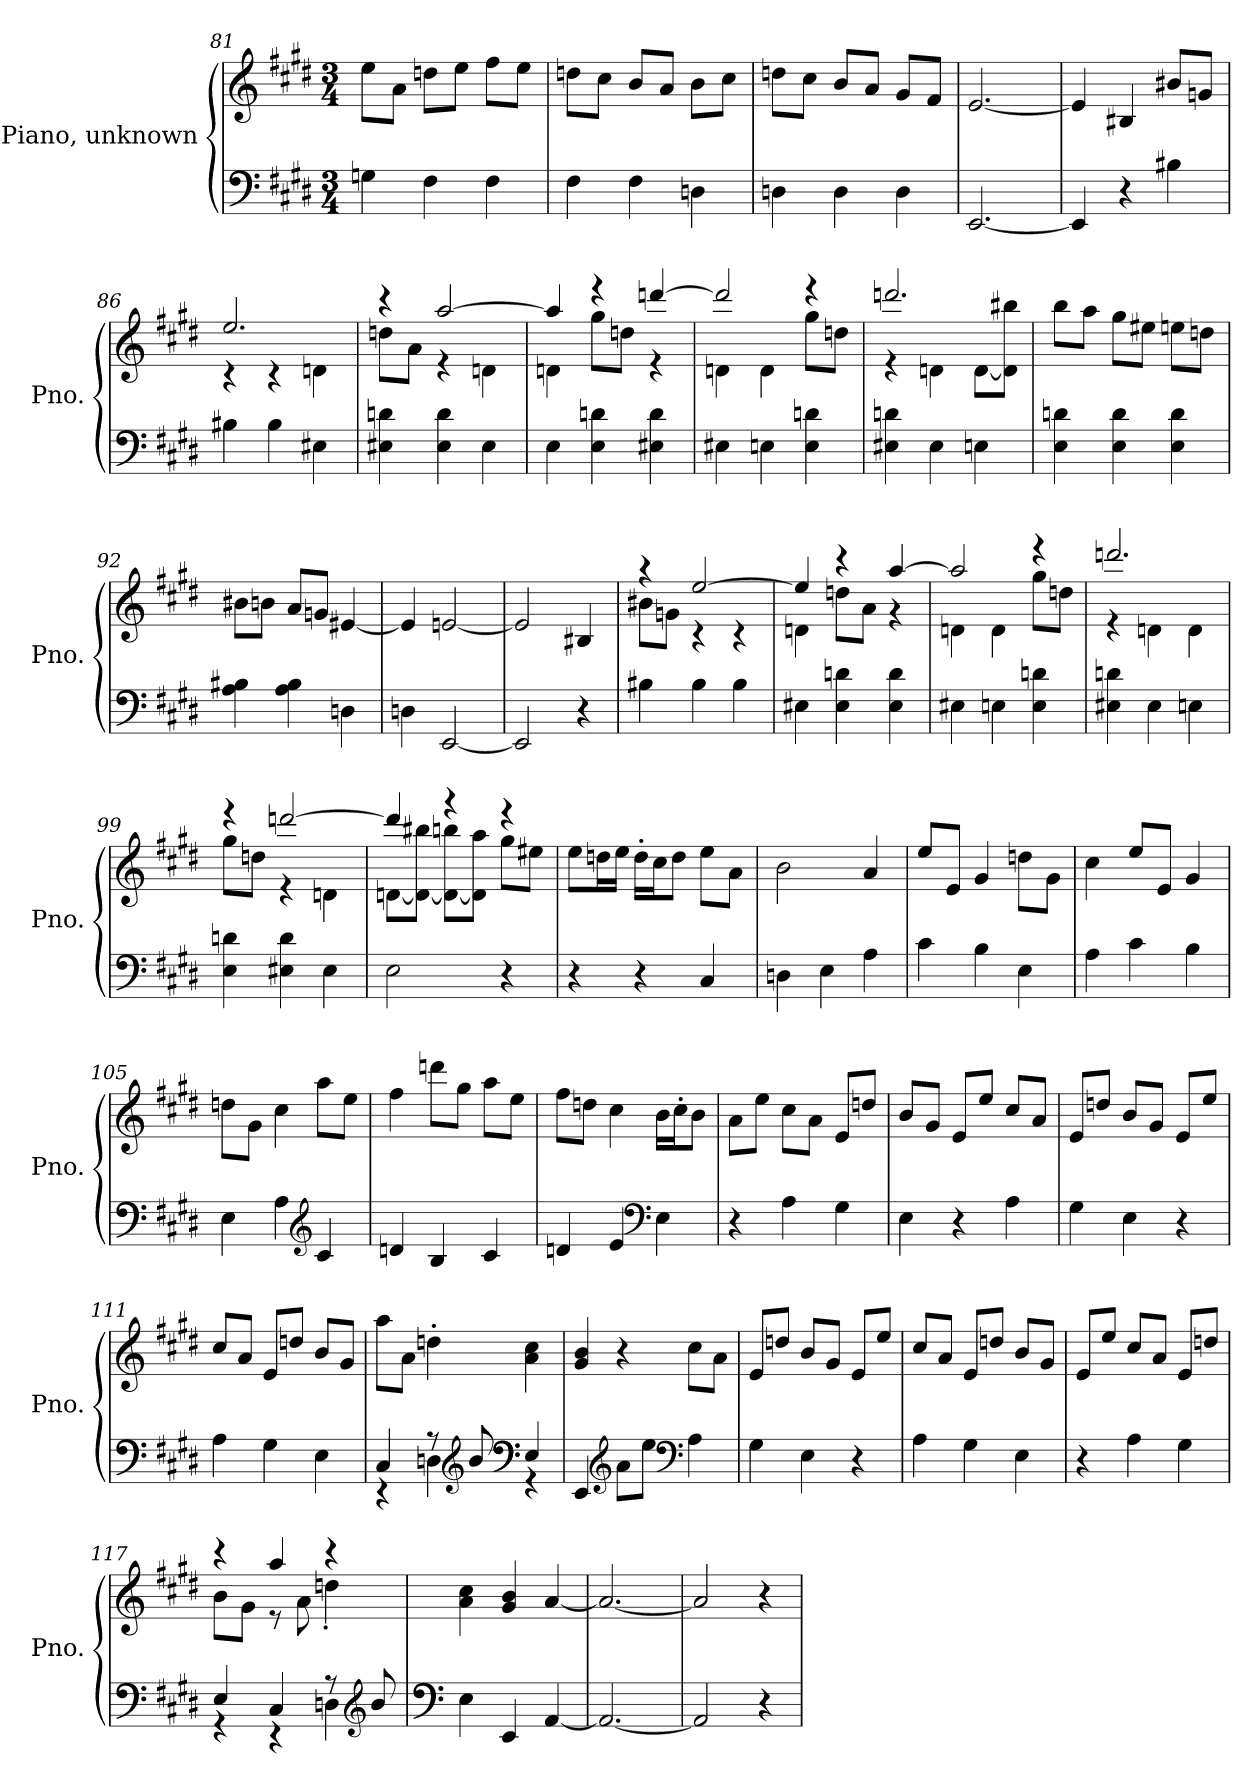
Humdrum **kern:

**kern	**kern
*part1	*part1
*staff2	*staff1
*I"Piano, unknown	*
*I'Pno.	*
*clefF4	*clefG2
*k[f#c#g#d#]	*k[f#c#g#d#]
*M3/4	*M3/4
=81	=81
4Gn\	8ee\L
.	8a\J
4F#\	8ddn\L
.	8ee\J
4F#\	8ff#\L
.	8ee\J
=82	=82
4F#\	8ddn\L
.	8cc#\J
4F#\	8b/L
.	8a/J
4Dn\	8b\L
.	8cc#\J
=83	=83
4Dn\	8ddn\L
.	8cc#\J
4D\	8b/L
.	8a/J
4D\	8g#/L
.	8f#/J
=84	=84
[2.EE/	[2.e/
!!LO:PB:g=z
=85	=85
4EE/]	4e/]
4r	4B#X/
4B#X\	8b#X/L
.	8gn/J
=86	=86
*	*^
4B#X\	2.ee/	4r
4B#\	.	4r
4E#X\	.	4dn\
=87	=87	=87
4E#X\ 4dn\	4r	8ddn\L
.	.	8a\J
4E#\ 4d\	[2aa/	4r
4E#\	.	4dn\
=88	=88	=88
4E\	4aa/]	4dn\
4E\ 4dn\	4r	8gg#\L
.	.	8ddn\J
4E#X\ 4d\	[4dddn/	4r
=89	=89	=89
4E#X\	2ddd/]	4dn\
4En\	.	4d\
4E\ 4dn\	4r	8gg#\L
.	.	8ddn\J
=90	=90	=90
4E#X\ 4dn\	2.dddn/	4r
4E#\	.	4dn\
4En\	.	[8d\L
.	.	8d\] 8bb#X\J
*	*v	*v
!!LO:LB:g=z
=91	=91
4E\ 4dn\	8bb\L
.	8aa\J
4E\ 4d\	8gg#\L
.	8ee#X\J
4E\ 4d\	8een\L
.	8ddn\J
=92	=92
4A\ 4B#X\	8b#X\L
.	8bn\J
4A\ 4B#\	8a/L
.	8gn/J
4Dn\	[4e#X/
=93	=93
4Dn\	4e#/]
[2EE/	[2en/
=94	=94
2EE/]	2e/]
4r	4B#X/
=95	=95
*	*^
4B#X\	4r	8b#X\L
.	.	8gn\J
4B#\	[2ee/	4r
4B#\	.	4r
=96	=96	=96
4E#X\	4ee/]	4dn\
4E#\ 4dn\	4r	8ddn\L
.	.	8a\J
4E#\ 4d\	[4aa/	4r
!!LO:LB:g=z	!!
=97	=97	=97
4E#X\	2aa/]	4dn\
4En\	.	4d\
4E\ 4dn\	4r	8gg#\L
.	.	8ddn\J
=98	=98	=98
4E#X\ 4dn\	2.dddn/	4r
4E#\	.	4dn\
4En\	.	4d\
=99	=99	=99
4E\ 4dn\	4r	8gg#\L
.	.	8ddn\J
4E#X\ 4d\	[2dddn/	4r
4E#\	.	4dn\
=100	=100	=100
2E\	4ddd/]	[8dn\L
.	.	8d\_ 8bb#X\J
.	4r	8d\_ 8bbn\L
.	.	8d\] 8aa\J
4r	4r	8gg#\L
.	.	8ee#X\J
*	*v	*v
=101	=101
4r	8ee\L
.	16ddn\L
.	16ee\JJ
4r	16dd'\LL
.	16cc#\J
.	8dd\J
4C#/	8ee\L
.	8a\J
!!LO:LB:g=z
=102	=102
4Dn\	2b\
4E\	.
4A\	4a/
=103	=103
4c#\	8ee/L
.	8e/J
4B\	4g#/
4E\	8ddn\L
.	8g#\J
=104	=104
4A\	4cc#\
4c#\	8ee/L
.	8e/J
4B\	4g#/
=105	=105
4E\	8ddn\L
.	8g#\J
4A\	4cc#\
*clefG2	*
4c#/	8aa\L
.	8ee\J
=106	=106
4dn/	4ff#\
4B/	8dddn\L
.	8gg#\J
4c#/	8aa\L
.	8ee\J
=107	=107
4dn/	8ff#\L
.	8ddn\J
4e/	4cc#\
*clefF4	*
4E\	16b\LL
.	16cc#'\J
.	8b\J
!!LO:LB:g=z
=108	=108
4r	8a\L
.	8ee\J
4A\	8cc#\L
.	8a\J
4G#\	8e/L
.	8ddn/J
=109	=109
4E\	8b/L
.	8g#/J
4r	8e/L
.	8ee/J
4A\	8cc#/L
.	8a/J
=110	=110
4G#\	8e/L
.	8ddn/J
4E\	8b/L
.	8g#/J
4r	8e/L
.	8ee/J
=111	=111
4A\	8cc#/L
.	8a/J
4G#\	8e/L
.	8ddn/J
4E\	8b/L
.	8g#/J
=112	=112
*^	*
4C#/	4r	8aa\L
.	.	8a\J
8r	4Dn\	4ddn'\
*clefG2	*	*
8b/	.	.
*clefF4	*	*
4E/	4r	4a\ 4cc#\
*v	*v	*
!!LO:LB:g=z
=113	=113
4EE/	4g#/ 4b/
*clefG2	*
8a\L	4r
8ee\J	.
*clefF4	*
4A\	8cc#\L
.	8a\J
=114	=114
4G#\	8e/L
.	8ddn/J
4E\	8b/L
.	8g#/J
4r	8e/L
.	8ee/J
=115	=115
4A\	8cc#/L
.	8a/J
4G#\	8e/L
.	8ddn/J
4E\	8b/L
.	8g#/J
=116	=116
4r	8e/L
.	8ee/J
4A\	8cc#/L
.	8a/J
4G#\	8e/L
.	8ddn/J
=117	=117
*^	*^
4E/	4r	4r	8b\L
.	.	.	8g#\J
4C#/	4r	4aa/	8r
.	.	.	8a\
8r	4Dn\	4r	4ddn'\
*clefG2	*	*	*
8b/	.	.	.
*v	*v	*	*
*	*v	*v
!!LO:PB:g=z
=118	=118
*clefF4	*
4E\	4a\ 4cc#\
4EE/	4g#/ 4b/
[4AA/	[4a/
=119	=119
2.AA/_	2.a/_
=120	=120
2AA/]	2a/]
4r	4r
=	=
*-	*-
